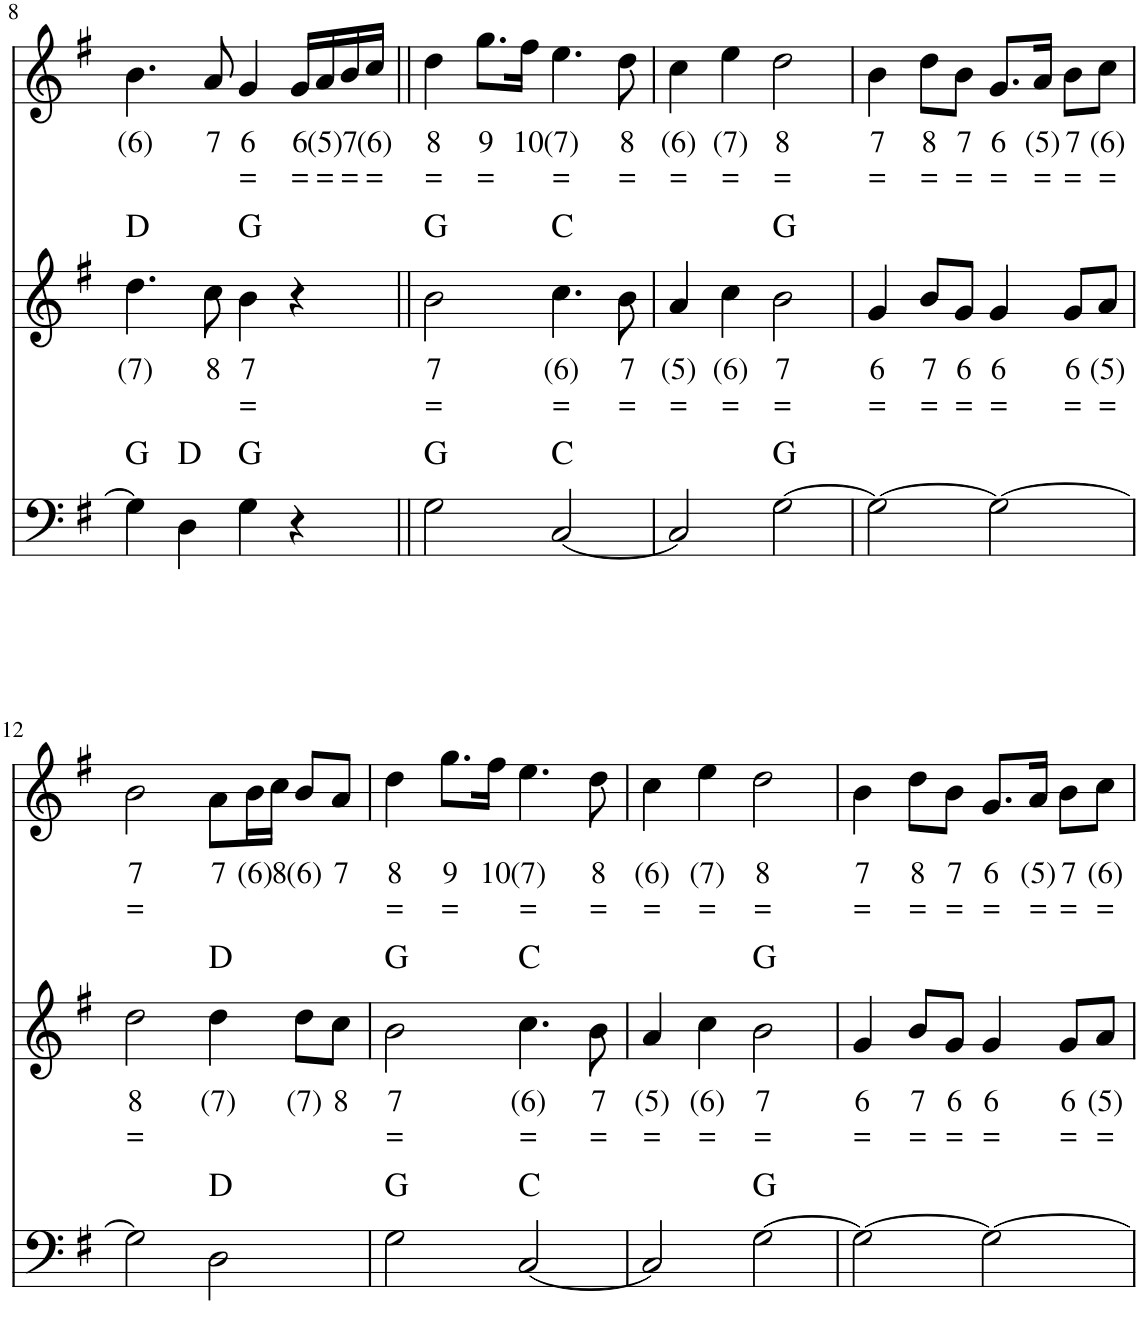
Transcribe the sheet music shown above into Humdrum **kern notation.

**kern	**kern	**text	**text	**harte	**kern	**text	**text
*part3	*part2	*part2	*part2	*part2	*part1	*part1	*part1
*staff3	*staff2	*staff2	*staff2	*	*staff1	*staff1	*staff1
*I"Stem	*I"Stem	*	*	*	*I"Stem	*	*
!!LO:PB:g=z
*clefF4	*clefG2	*	*	*	*clefG2	*	*
*k[f#]	*k[f#]	*	*	*	*k[f#]	*	*
*M4/4	*M4/4	*	*	*	*M4/4	*	*
=8	=8	=8	=8	=8	=8	=8	=8
!	!	!LO:LY:b	!	!	!	!LO:LY:b	!
4G\]	4.dd\	(7)	.	D:maj	4.b\	(6)	.
4D\	.	.	.	.	.	.	.
!	!	!LO:LY:b	!	!	!	!LO:LY:b	!
.	8cc\	8	.	.	8a/	7	.
!	!	!LO:LY:b	!LO:LY:b	!	!	!LO:LY:b	!LO:LY:b
4G\	4b\	7	=	G:maj	4g/	6	=
!	!	!	!	!	!	!LO:LY:b	!LO:LY:b
4r	4r	.	.	.	16g/LL	6	=
!	!	!	!	!	!	!LO:LY:b	!LO:LY:b
.	.	.	.	.	16a/	(5)	=
!	!	!	!	!	!	!LO:LY:b	!LO:LY:b
.	.	.	.	.	16b/	7	=
!	!	!	!	!	!	!LO:LY:b	!LO:LY:b
.	.	.	.	.	16cc/JJ	(6)	=
=9||	=9||	=9||	=9||	=9||	=9||	=9||	=9||
!	!	!LO:LY:b	!LO:LY:b	!	!	!LO:LY:b	!LO:LY:b
2G\	2b\	7	=	G:maj	4dd\	8	=
!	!	!	!	!	!	!LO:LY:b	!LO:LY:b
.	.	.	.	.	8.gg\L	9	=
!	!	!	!	!	!	!LO:LY:b	!
.	.	.	.	.	16ff#\Jk	10	.
!	!	!LO:LY:b	!LO:LY:b	!	!	!LO:LY:b	!LO:LY:b
[2C/	4.cc\	(6)	=	C:maj	4.ee\	(7)	=
!	!	!LO:LY:b	!LO:LY:b	!	!	!LO:LY:b	!LO:LY:b
.	8b\	7	=	.	8dd\	8	=
=10	=10	=10	=10	=10	=10	=10	=10
!	!	!LO:LY:b	!LO:LY:b	!	!	!LO:LY:b	!LO:LY:b
2C/]	4a/	(5)	=	.	4cc\	(6)	=
!	!	!LO:LY:b	!LO:LY:b	!	!	!LO:LY:b	!LO:LY:b
.	4cc\	(6)	=	.	4ee\	(7)	=
!	!	!LO:LY:b	!LO:LY:b	!	!	!LO:LY:b	!LO:LY:b
[2G\	2b\	7	=	G:maj	2dd\	8	=
=11	=11	=11	=11	=11	=11	=11	=11
!	!	!LO:LY:b	!LO:LY:b	!	!	!LO:LY:b	!LO:LY:b
2G\_	4g/	6	=	.	4b\	7	=
!	!	!LO:LY:b	!LO:LY:b	!	!	!LO:LY:b	!LO:LY:b
.	8b/L	7	=	.	8dd\L	8	=
!	!	!LO:LY:b	!LO:LY:b	!	!	!LO:LY:b	!LO:LY:b
.	8g/J	6	=	.	8b\J	7	=
!	!	!LO:LY:b	!LO:LY:b	!	!	!LO:LY:b	!LO:LY:b
2G\_	4g/	6	=	.	8.g/L	6	=
!	!	!	!	!	!	!LO:LY:b	!LO:LY:b
.	.	.	.	.	16a/Jk	(5)	=
!	!	!LO:LY:b	!LO:LY:b	!	!	!LO:LY:b	!LO:LY:b
.	8g/L	6	=	.	8b\L	7	=
!	!	!LO:LY:b	!LO:LY:b	!	!	!LO:LY:b	!LO:LY:b
.	8a/J	(5)	=	.	8cc\J	(6)	=
!!LO:LB:g=z
=12	=12	=12	=12	=12	=12	=12	=12
!	!	!LO:LY:b	!LO:LY:b	!	!	!LO:LY:b	!LO:LY:b
2G\]	2dd\	8	=	.	2b\	7	=
!	!	!LO:LY:b	!	!	!	!LO:LY:b	!
2D\	4dd\	(7)	.	D:maj	8a\L	7	.
!	!	!	!	!	!	!LO:LY:b	!
.	.	.	.	.	16b\L	(6)	.
!	!	!	!	!	!	!LO:LY:b	!
.	.	.	.	.	16cc\JJ	8	.
!	!	!LO:LY:b	!	!	!	!LO:LY:b	!
.	8dd\L	(7)	.	.	8b/L	(6)	.
!	!	!LO:LY:b	!	!	!	!LO:LY:b	!
.	8cc\J	8	.	.	8a/J	7	.
=13	=13	=13	=13	=13	=13	=13	=13
!	!	!LO:LY:b	!LO:LY:b	!	!	!LO:LY:b	!LO:LY:b
2G\	2b\	7	=	G:maj	4dd\	8	=
!	!	!	!	!	!	!LO:LY:b	!LO:LY:b
.	.	.	.	.	8.gg\L	9	=
!	!	!	!	!	!	!LO:LY:b	!
.	.	.	.	.	16ff#\Jk	10	.
!	!	!LO:LY:b	!LO:LY:b	!	!	!LO:LY:b	!LO:LY:b
[2C/	4.cc\	(6)	=	C:maj	4.ee\	(7)	=
!	!	!LO:LY:b	!LO:LY:b	!	!	!LO:LY:b	!LO:LY:b
.	8b\	7	=	.	8dd\	8	=
=14	=14	=14	=14	=14	=14	=14	=14
!	!	!LO:LY:b	!LO:LY:b	!	!	!LO:LY:b	!LO:LY:b
2C/]	4a/	(5)	=	.	4cc\	(6)	=
!	!	!LO:LY:b	!LO:LY:b	!	!	!LO:LY:b	!LO:LY:b
.	4cc\	(6)	=	.	4ee\	(7)	=
!	!	!LO:LY:b	!LO:LY:b	!	!	!LO:LY:b	!LO:LY:b
[2G\	2b\	7	=	G:maj	2dd\	8	=
=15	=15	=15	=15	=15	=15	=15	=15
!	!	!LO:LY:b	!LO:LY:b	!	!	!LO:LY:b	!LO:LY:b
2G\_	4g/	6	=	.	4b\	7	=
!	!	!LO:LY:b	!LO:LY:b	!	!	!LO:LY:b	!LO:LY:b
.	8b/L	7	=	.	8dd\L	8	=
!	!	!LO:LY:b	!LO:LY:b	!	!	!LO:LY:b	!LO:LY:b
.	8g/J	6	=	.	8b\J	7	=
!	!	!LO:LY:b	!LO:LY:b	!	!	!LO:LY:b	!LO:LY:b
2G\_	4g/	6	=	.	8.g/L	6	=
!	!	!	!	!	!	!LO:LY:b	!LO:LY:b
.	.	.	.	.	16a/Jk	(5)	=
!	!	!LO:LY:b	!LO:LY:b	!	!	!LO:LY:b	!LO:LY:b
.	8g/L	6	=	.	8b\L	7	=
!	!	!LO:LY:b	!LO:LY:b	!	!	!LO:LY:b	!LO:LY:b
.	8a/J	(5)	=	.	8cc\J	(6)	=
=	=	=	=	=	=	=	=
*-	*-	*-	*-	*-	*-	*-	*-
